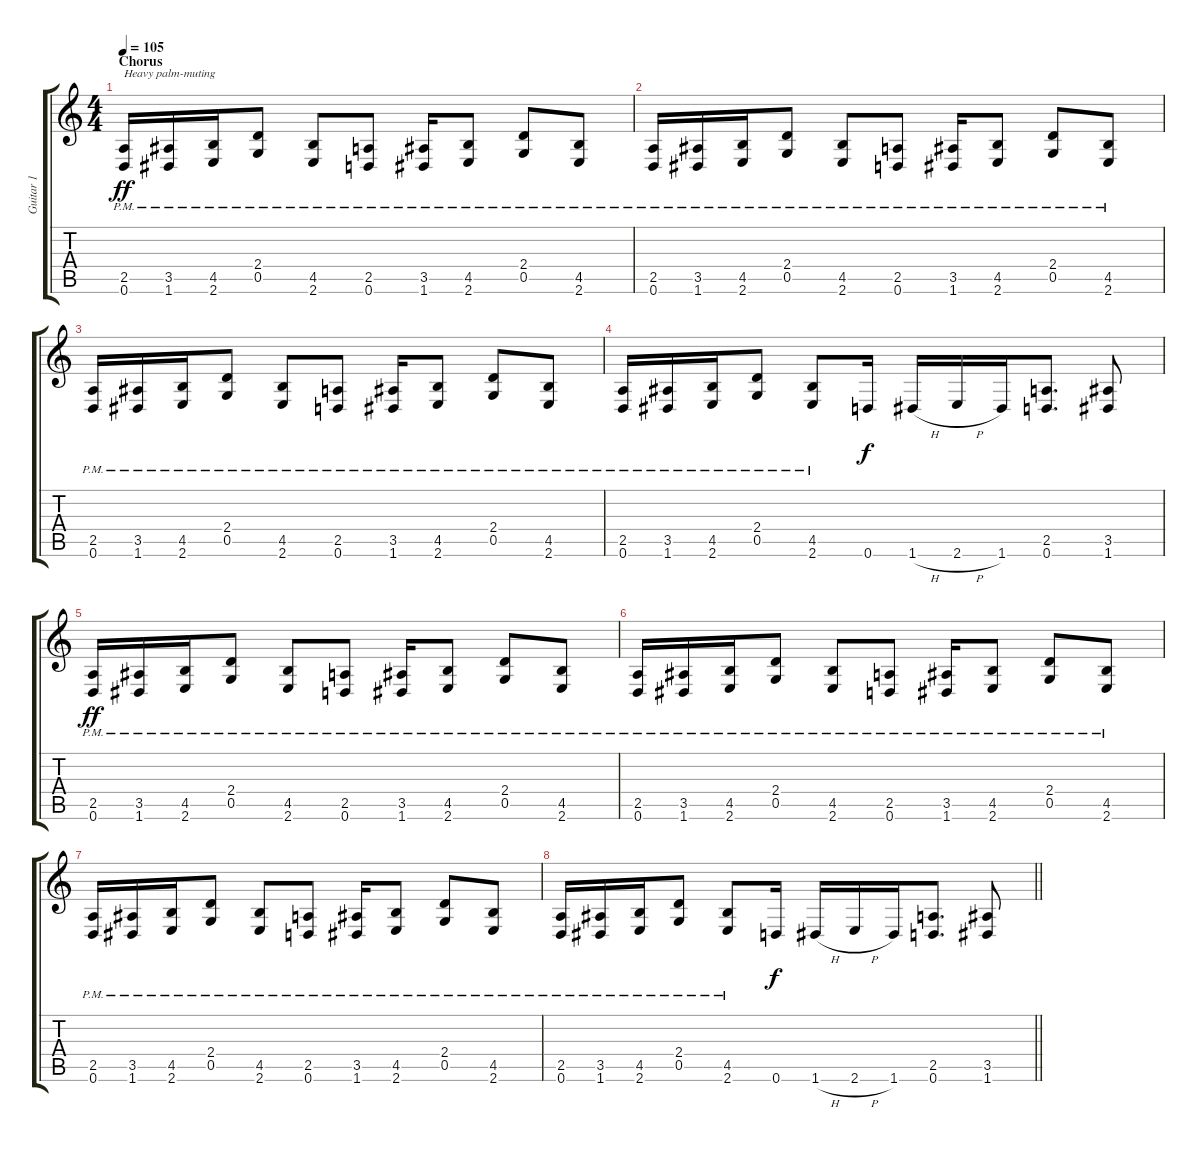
\track ("Guitar 1" "Guitar 1") {instrument distortionguitar}
\staff {score tabs}
\tuning (D4 A3 F3 C3 G2 D2) {hide}
\ts (4 4)
\section ("" "Chorus")
\tempo 105
\clef g2
\ks c
(2.5{pm} 0.6{pm}).16{txt "Heavy palm-muting" dy ff} (3.5{pm} 1.6{pm}).16 (4.5{pm} 2.6{pm}).16 (2.4{pm} 0.5{pm}).8 (4.5{pm} 2.6{pm}).8 (2.5{pm} 0.6{pm}).8 (3.5{pm} 1.6{pm}).16 (4.5{pm} 2.6{pm}).8 (2.4{pm} 0.5{pm}).8 (4.5{pm} 2.6{pm}).8 |
(2.5{pm} 0.6{pm}).16 (3.5{pm} 1.6{pm}).16 (4.5{pm} 2.6{pm}).16 (2.4{pm} 0.5{pm}).8 (4.5{pm} 2.6{pm}).8 (2.5{pm} 0.6{pm}).8 (3.5{pm} 1.6{pm}).16 (4.5{pm} 2.6{pm}).8 (2.4{pm} 0.5{pm}).8 (4.5{pm} 2.6{pm}).8 |
(2.5{pm} 0.6{pm}).16 (3.5{pm} 1.6{pm}).16 (4.5{pm} 2.6{pm}).16 (2.4{pm} 0.5{pm}).8 (4.5{pm} 2.6{pm}).8 (2.5{pm} 0.6{pm}).8 (3.5{pm} 1.6{pm}).16 (4.5{pm} 2.6{pm}).8 (2.4{pm} 0.5{pm}).8 (4.5{pm} 2.6{pm}).8 |
(2.5{pm} 0.6{pm}).16 (3.5{pm} 1.6{pm}).16 (4.5{pm} 2.6{pm}).16 (2.4{pm} 0.5{pm}).8 (4.5{pm} 2.6{pm}).8 0.6.16{dy f} 1.6{h}.16 2.6{h}.16 1.6.16 (2.5 0.6).8{d} (3.5 1.6).8 |
(2.5{pm} 0.6{pm}).16{dy ff} (3.5{pm} 1.6{pm}).16 (4.5{pm} 2.6{pm}).16 (2.4{pm} 0.5{pm}).8 (4.5{pm} 2.6{pm}).8 (2.5{pm} 0.6{pm}).8 (3.5{pm} 1.6{pm}).16 (4.5{pm} 2.6{pm}).8 (2.4{pm} 0.5{pm}).8 (4.5{pm} 2.6{pm}).8 |
(2.5{pm} 0.6{pm}).16 (3.5{pm} 1.6{pm}).16 (4.5{pm} 2.6{pm}).16 (2.4{pm} 0.5{pm}).8 (4.5{pm} 2.6{pm}).8 (2.5{pm} 0.6{pm}).8 (3.5{pm} 1.6{pm}).16 (4.5{pm} 2.6{pm}).8 (2.4{pm} 0.5{pm}).8 (4.5{pm} 2.6{pm}).8 |
(2.5{pm} 0.6{pm}).16 (3.5{pm} 1.6{pm}).16 (4.5{pm} 2.6{pm}).16 (2.4{pm} 0.5{pm}).8 (4.5{pm} 2.6{pm}).8 (2.5{pm} 0.6{pm}).8 (3.5{pm} 1.6{pm}).16 (4.5{pm} 2.6{pm}).8 (2.4{pm} 0.5{pm}).8 (4.5{pm} 2.6{pm}).8 |
\barLineRight lightlight
(2.5{pm} 0.6{pm}).16 (3.5{pm} 1.6{pm}).16 (4.5{pm} 2.6{pm}).16 (2.4{pm} 0.5{pm}).8 (4.5{pm} 2.6{pm}).8 0.6.16{dy f} 1.6{h}.16 2.6{h}.16 1.6.16 (2.5 0.6).8{d} (3.5 1.6).8
